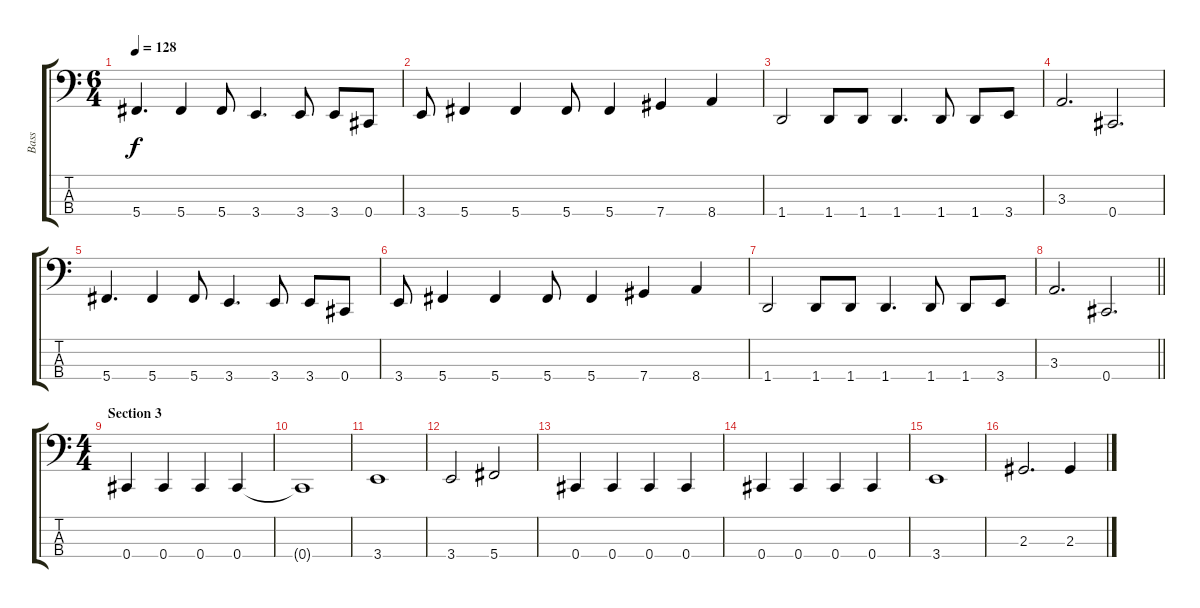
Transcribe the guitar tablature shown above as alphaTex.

\track ("Bass" "Bass") {instrument electricbasspick}
\staff {score tabs}
\tuning (E2 B1 Gb1 Db1) {hide}
\ts (6 4)
\tempo 128
\clef f4
\ks c
5.4.4{d dy f} 5.4.4 5.4.8 3.4.4{d} 3.4.8 3.4.8 0.4.8 |
3.4.8 5.4.4 5.4.4 5.4.8 5.4.4 7.4.4 8.4.4 |
1.4.2 1.4.8 1.4.8 1.4.4{d} 1.4.8 1.4.8 3.4.8 |
3.3.2{d} 0.4.2{d} |
5.4.4{d} 5.4.4 5.4.8 3.4.4{d} 3.4.8 3.4.8 0.4.8 |
3.4.8 5.4.4 5.4.4 5.4.8 5.4.4 7.4.4 8.4.4 |
1.4.2 1.4.8 1.4.8 1.4.4{d} 1.4.8 1.4.8 3.4.8 |
\barLineRight lightlight
3.3.2{d} 0.4.2{d} |
\ts (4 4)
\section ("" "Section 3")
0.4.4 0.4.4 0.4.4 0.4.4 |
0.4{t}.1 |
3.4.1 |
3.4.2 5.4.2 |
0.4.4 0.4.4 0.4.4 0.4.4 |
0.4.4 0.4.4 0.4.4 0.4.4 |
3.4.1 |
2.3.2{d} 2.3.4
